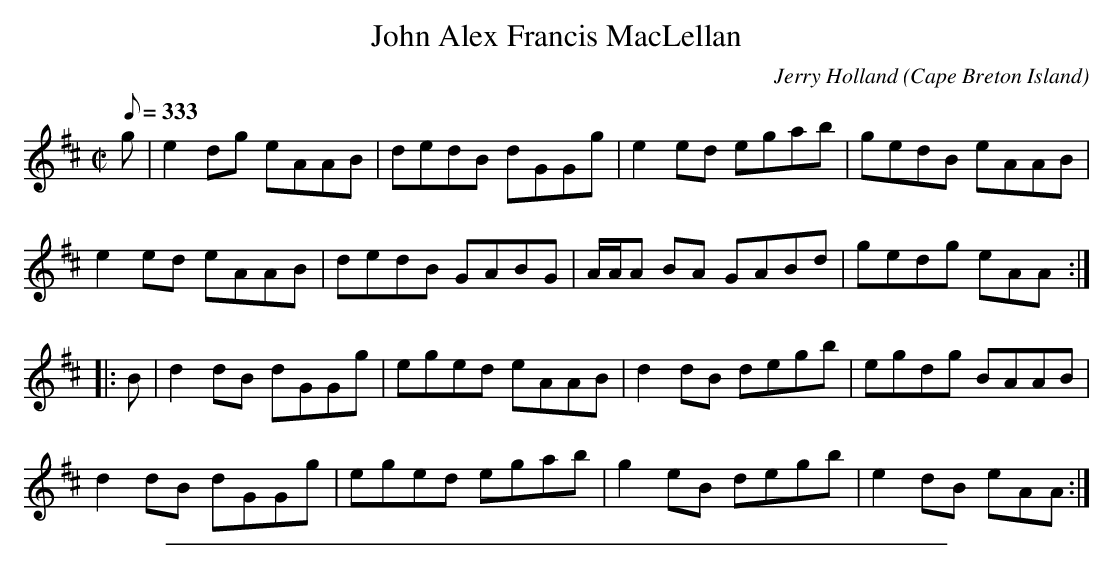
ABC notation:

X:1
T: John Alex Francis MacLellan
C:Jerry Holland
O:Cape Breton Island
M:C|
L:1/8
Q:333
K:Amix
   g | e2dg eAAB | dedB dGGg | e2ed     egab | gedB eAAB |
       e2ed eAAB | dedB GABG | A/A/A BA GABd | gedg eAA :|
|: B | d2dB dGGg | eged eAAB | d2dB     degb | egdg BAAB |
       d2dB dGGg | eged egab | g2eB     degb | e2dB eAA :|
